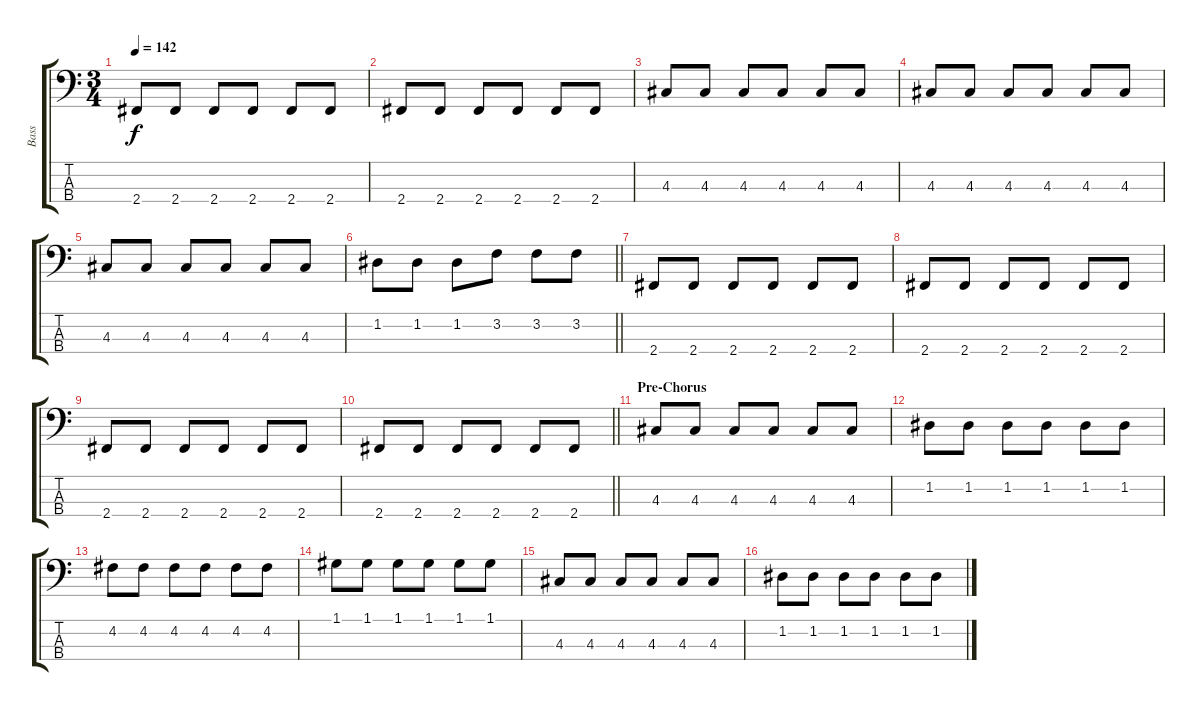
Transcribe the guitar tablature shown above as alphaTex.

\track ("Bass" "Bass") {instrument electricbassfinger}
\staff {score tabs}
\tuning (G2 D2 A1 E1) {hide}
\ts (3 4)
\tempo 142
\clef f4
\ks c
2.4.8{dy f} 2.4.8 2.4.8 2.4.8 2.4.8 2.4.8 |
2.4.8 2.4.8 2.4.8 2.4.8 2.4.8 2.4.8 |
4.3.8 4.3.8 4.3.8 4.3.8 4.3.8 4.3.8 |
4.3.8 4.3.8 4.3.8 4.3.8 4.3.8 4.3.8 |
4.3.8 4.3.8 4.3.8 4.3.8 4.3.8 4.3.8 |
\barLineRight lightlight
1.2.8 1.2.8 1.2.8 3.2.8 3.2.8 3.2.8 |
2.4.8 2.4.8 2.4.8 2.4.8 2.4.8 2.4.8 |
2.4.8 2.4.8 2.4.8 2.4.8 2.4.8 2.4.8 |
2.4.8 2.4.8 2.4.8 2.4.8 2.4.8 2.4.8 |
\barLineRight lightlight
2.4.8 2.4.8 2.4.8 2.4.8 2.4.8 2.4.8 |
\section ("" "Pre-Chorus")
4.3.8 4.3.8 4.3.8 4.3.8 4.3.8 4.3.8 |
1.2.8 1.2.8 1.2.8 1.2.8 1.2.8 1.2.8 |
4.2.8 4.2.8 4.2.8 4.2.8 4.2.8 4.2.8 |
1.1.8 1.1.8 1.1.8 1.1.8 1.1.8 1.1.8 |
4.3.8 4.3.8 4.3.8 4.3.8 4.3.8 4.3.8 |
1.2.8 1.2.8 1.2.8 1.2.8 1.2.8 1.2.8
